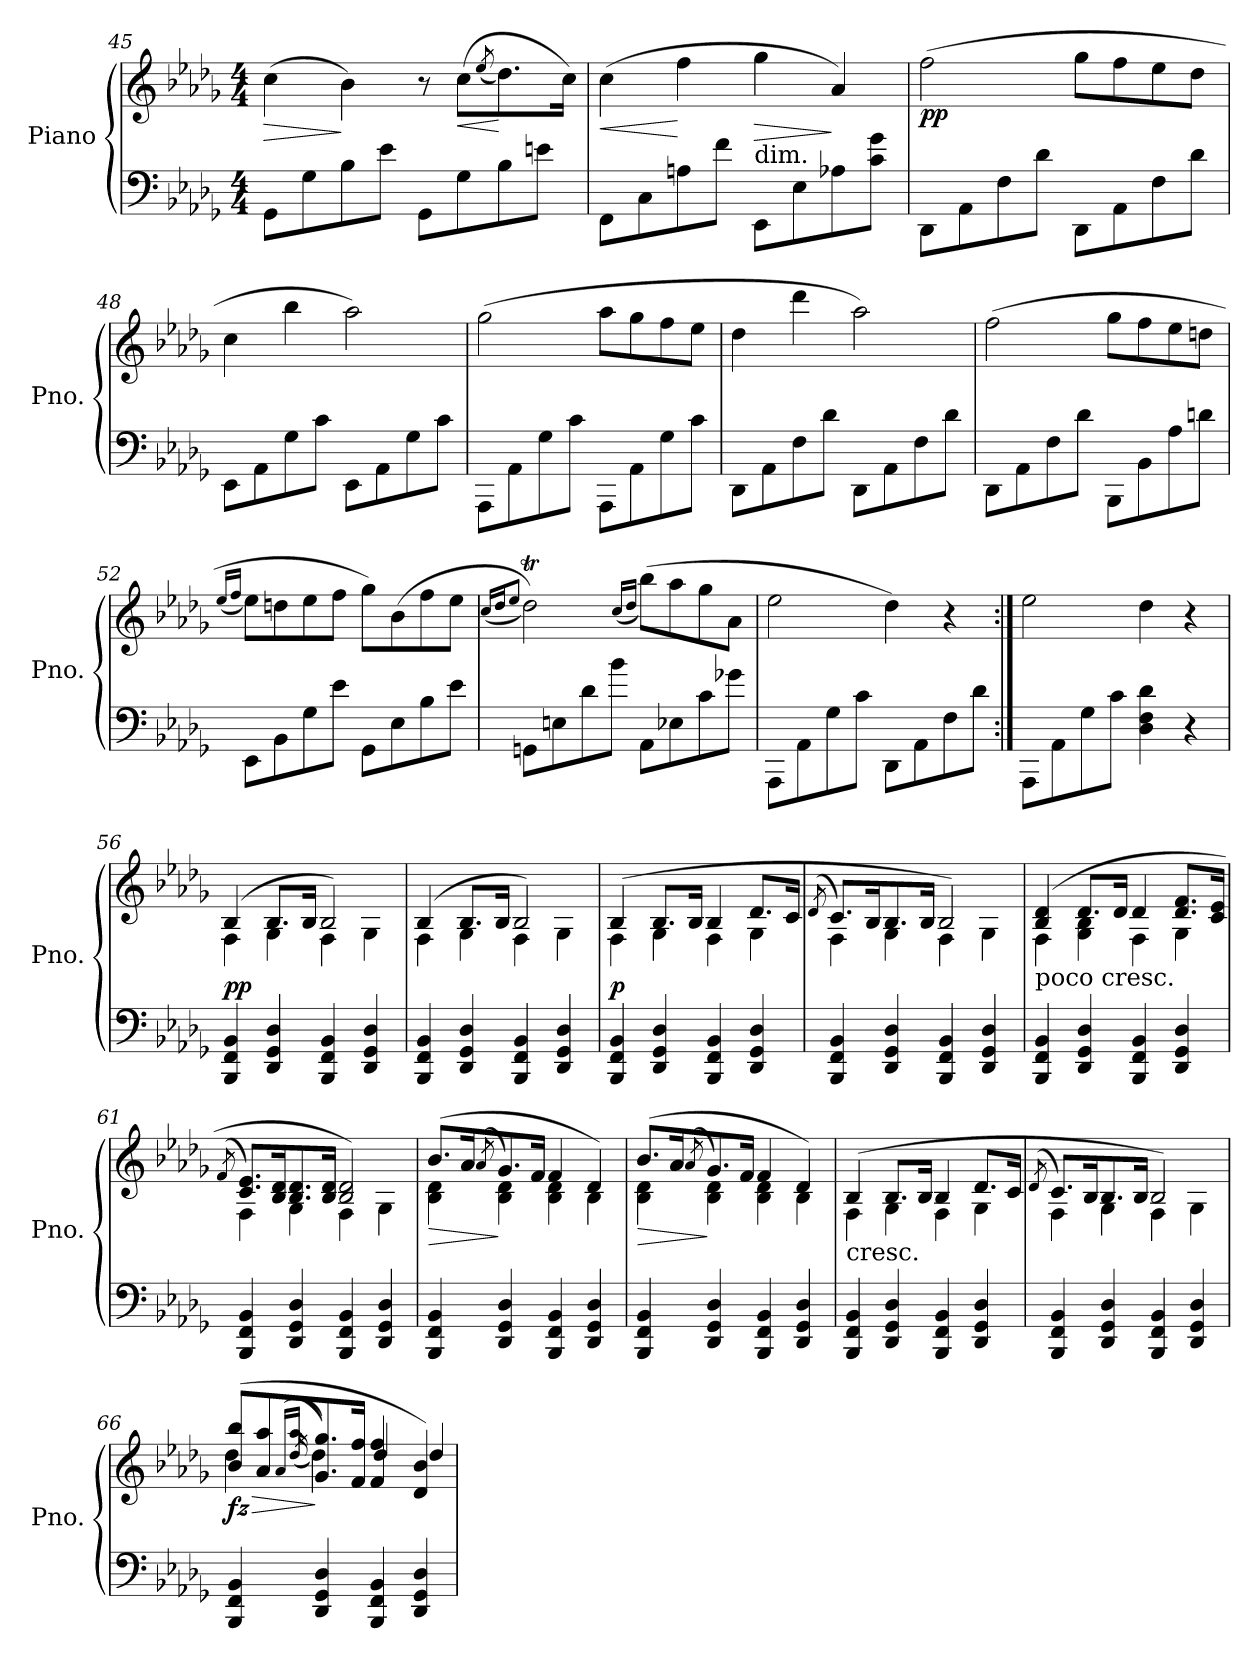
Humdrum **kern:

**kern	**kern	**dynam
*part1	*part1	*part1
*staff2	*staff1	*staff1/2
*I"Piano	*	*
*I'Pno.	*	*
!!LO:LB:g=z
*clefF4	*clefG2	*
*k[b-e-a-d-g-]	*k[b-e-a-d-g-]	*
*D-:	*D-:	*
*M4/4	*M4/4	*
=45	=45	=45
!	!	!LO:HP:b
!	!	!LO:DY:n=1:b
!	!	!LO:DY:n=2:b
8GG-\L	(4cc\	> p f
8G-\	.	.
8B-\	4b-\)	]
8e-\J	.	.
8GG-\L	8r	.
!	!	!LO:HP:b
8G-\	(8cc\L	<
.	(8qee-/	.
8B-\	8.dd-\)	[
8en\J	.	.
.	16cc\Jk)	.
=46	=46	=46
!	!	!LO:HP:b
8FF\L	(4cc\	<
8C\	.	.
8An\	4ff\	[
8f\J	.	.
!LO:TX:a:t=dim.	!	!
!	!	!LO:HP:b
8EE-\L	4gg-\	>
8E-\	.	.
8A-X\	4a-/)	]
8c\ 8g-\J	.	.
=47	=47	=47
!	!	!LO:DY:b
8DD-\L	(2ff\	pp
8AA-\	.	.
8F\	.	.
8d-\J	.	.
8DD-\L	8gg-\L	.
8AA-\	8ff\	.
8F\	8ee-\	.
8d-\J	8dd-\J	.
=48	=48	=48
8EE-\L	4cc\	.
8AA-\	.	.
8G-\	4bb-\	.
8c\J	.	.
8EE-\L	2aa-\)	.
8AA-\	.	.
8G-\	.	.
8c\J	.	.
!!LO:LB:g=z
=49	=49	=49
8AAA-\L	(2gg-\	.
8AA-\	.	.
8G-\	.	.
8c\J	.	.
8AAA-\L	8aa-\L	.
8AA-\	8gg-\	.
8G-\	8ff\	.
8c\J	8ee-\J	.
=50	=50	=50
8DD-\L	4dd-\	.
8AA-\	.	.
8F\	4ddd-\	.
8d-\J	.	.
8DD-\L	2aa-\)	.
8AA-\	.	.
8F\	.	.
8d-\J	.	.
=51	=51	=51
8DD-\L	(2ff\	.
8AA-\	.	.
8F\	.	.
8d-\J	.	.
8BBB-\L	8gg-\L	.
8BB-\	8ff\	.
8A-\	8ee-\	.
8dn\J	8ddn\J	.
=52	=52	=52
.	(16qee-/LL	.
.	16qff/JJ	.
8EE-\L	8ee-\L)	.
8BB-\	8ddn\	.
8G-\	8ee-\	.
8e-\J	8ff\J	.
8GG-\L	8gg-\L)	.
8E-\	(8b-\	.
8B-\	8ff\	.
8e-\J	8ee-\J	.
!!LO:LB:g=z
=53	=53	=53
.	(16qcc/LL	.
.	16qdd-/J	.
.	8qee-/J	.
8GGn\L	2dd-T\))	.
8En\	.	.
8d-\	.	.
8b-\J	.	.
.	(16qcc/LL	.
.	16qdd-/JJ	.
8AA-\L	(8bb-\L)	.
8E-X\	8aa-\	.
8c\	8gg-\	.
8g-X\J	8a-\J	.
=54	=54	=54
8AAA-\L	2ee-\	.
8AA-\	.	.
8G-\	.	.
8c\J	.	.
8DD-\L	4dd-\)	.
8AA-\	.	.
8F\	4r	.
8d-\J	.	.
=55:|!	=55:|!	=55:|!
8AAA-\L	2ee-\	.
8AA-\	.	.
8G-\	.	.
8c\J	.	.
4D-\ 4F\ 4d-\	4dd-\	.
4r	4r	.
=56	=56	=56
*	*^	*
!	!	!	!LO:DY:a=2
4BBB-/ 4FF/ 4BB-/	(4B-/	4F\	pp
4DD-/ 4GG-/ 4D-/	8.B-/L	4G-\	.
.	16B-/Jk	.	.
4BBB-/ 4FF/ 4BB-/	2B-/)	4F\	.
4DD-/ 4GG-/ 4D-/	.	4G-\	.
!!LO:LB:g=z	!!
=57	=57	=57	=57
4BBB-/ 4FF/ 4BB-/	(4B-/	4F\	.
4DD-/ 4GG-/ 4D-/	8.B-/L	4G-\	.
.	16B-/Jk	.	.
4BBB-/ 4FF/ 4BB-/	2B-/)	4F\	.
4DD-/ 4GG-/ 4D-/	.	4G-\	.
=58	=58	=58	=58
!	!	!	!LO:DY:a=2
4BBB-/ 4FF/ 4BB-/	(4B-/	4F\	p
4DD-/ 4GG-/ 4D-/	8.B-/L	4G-\	.
.	16B-/Jk	.	.
4BBB-/ 4FF/ 4BB-/	4B-/	4F\	.
4DD-/ 4GG-/ 4D-/	8.d-/L	4G-\	.
.	16c/Jk	.	.
=59	=59	=59	=59
.	(8qd-/	.	.
4BBB-/ 4FF/ 4BB-/	8.c/L)	4F\	.
.	16B-/K	.	.
4DD-/ 4GG-/ 4D-/	8.B-/	4G-\	.
.	16B-/Jk	.	.
4BBB-/ 4FF/ 4BB-/	2B-/)	4F\	.
4DD-/ 4GG-/ 4D-/	.	4G-\	.
=60	=60	=60	=60
!LO:TX:a:t=poco cresc.	!	!	!
4BBB-/ 4FF/ 4BB-/	(4B-/ 4d-/	4F\	.
4DD-/ 4GG-/ 4D-/	8.d-/L	4G-\ 4B-\	.
.	16d-/Jk	.	.
4BBB-/ 4FF/ 4BB-/	4d-/	4F\	.
4DD-/ 4GG-/ 4D-/	8.d-/ 8.f/L	4G-\	.
.	16c/ 16e-/Jk	.	.
=61	=61	=61	=61
.	(8qf/	.	.
4BBB-/ 4FF/ 4BB-/	8.c/ 8.e-/L)	4F\	.
.	16B-/ 16d-/K	.	.
4DD-/ 4GG-/ 4D-/	8.B-/ 8.d-/	4G-\	.
.	16B-/ 16d-/Jk	.	.
4BBB-/ 4FF/ 4BB-/	2B-/ 2d-/)	4F\	.
4DD-/ 4GG-/ 4D-/	.	4G-\	.
!!LO:PB:g=z	!!
=62	=62	=62	=62
!	!	!	!LO:HP:b
4BBB-/ 4FF/ 4BB-/	(8.b-/L	4B-\ 4d-\	>
.	16a-/K	.	.
.	(8qa-/	.	.
4DD-/ 4GG-/ 4D-/	8.g-/)	4B-\ 4d-\	]
.	16f/Jk	.	.
4BBB-/ 4FF/ 4BB-/	4f/	4B-\ 4d-\	.
4DD-/ 4GG-/ 4D-/	4d-/)	4B-\	.
=63	=63	=63	=63
!	!	!	!LO:HP:b
4BBB-/ 4FF/ 4BB-/	(8.b-/L	4B-\ 4d-\	>
.	16a-/K	.	.
.	(8qa-/	.	.
4DD-/ 4GG-/ 4D-/	8.g-/)	4B-\ 4d-\	]
.	16f/Jk	.	.
4BBB-/ 4FF/ 4BB-/	4f/	4B-\ 4d-\	.
4DD-/ 4GG-/ 4D-/	4d-/)	4B-\	.
=64	=64	=64	=64
!LO:TX:a:t=cresc.	!	!	!
4BBB-/ 4FF/ 4BB-/	(4B-/	4F\	.
4DD-/ 4GG-/ 4D-/	8.B-/L	4G-\	.
.	16B-/Jk	.	.
4BBB-/ 4FF/ 4BB-/	4B-/	4F\	.
4DD-/ 4GG-/ 4D-/	8.d-/L	4G-\	.
.	16c/Jk	.	.
=65	=65	=65	=65
.	(8qd-/	.	.
4BBB-/ 4FF/ 4BB-/	8.c/L)	4F\	.
.	16B-/K	.	.
4DD-/ 4GG-/ 4D-/	8.B-/	4G-\	.
.	16B-/Jk	.	.
4BBB-/ 4FF/ 4BB-/	2B-/)	4F\	.
4DD-/ 4GG-/ 4D-/	.	4G-\	.
!!LO:LB:g=z	!!
=66	=66	=66	=66
!	!	!	!LO:HP:b
!	!	!	!LO:DY:n=1:b
4BBB-/ 4FF/ 4BB-/	(8b-/ 8bb-/L	4dd-\	> fz
.	8a-/ 8aa-/	.	.
.	(16qa-/LL	.	.
.	(16qaa-/JJ	(16qdd-/	.
4DD-/ 4GG-/ 4D-/	8.g-/ 8.gg-/))	4dd-\)	]
.	16f/ 16ff/Jk	.	.
4BBB-/ 4FF/ 4BB-/	4f/ 4ff/	4dd-/	.
4DD-/ 4GG-/ 4D-/	4d-/ 4b-/)	4dd-/	.
*	*v	*v	*
=	=	=
*-	*-	*-
